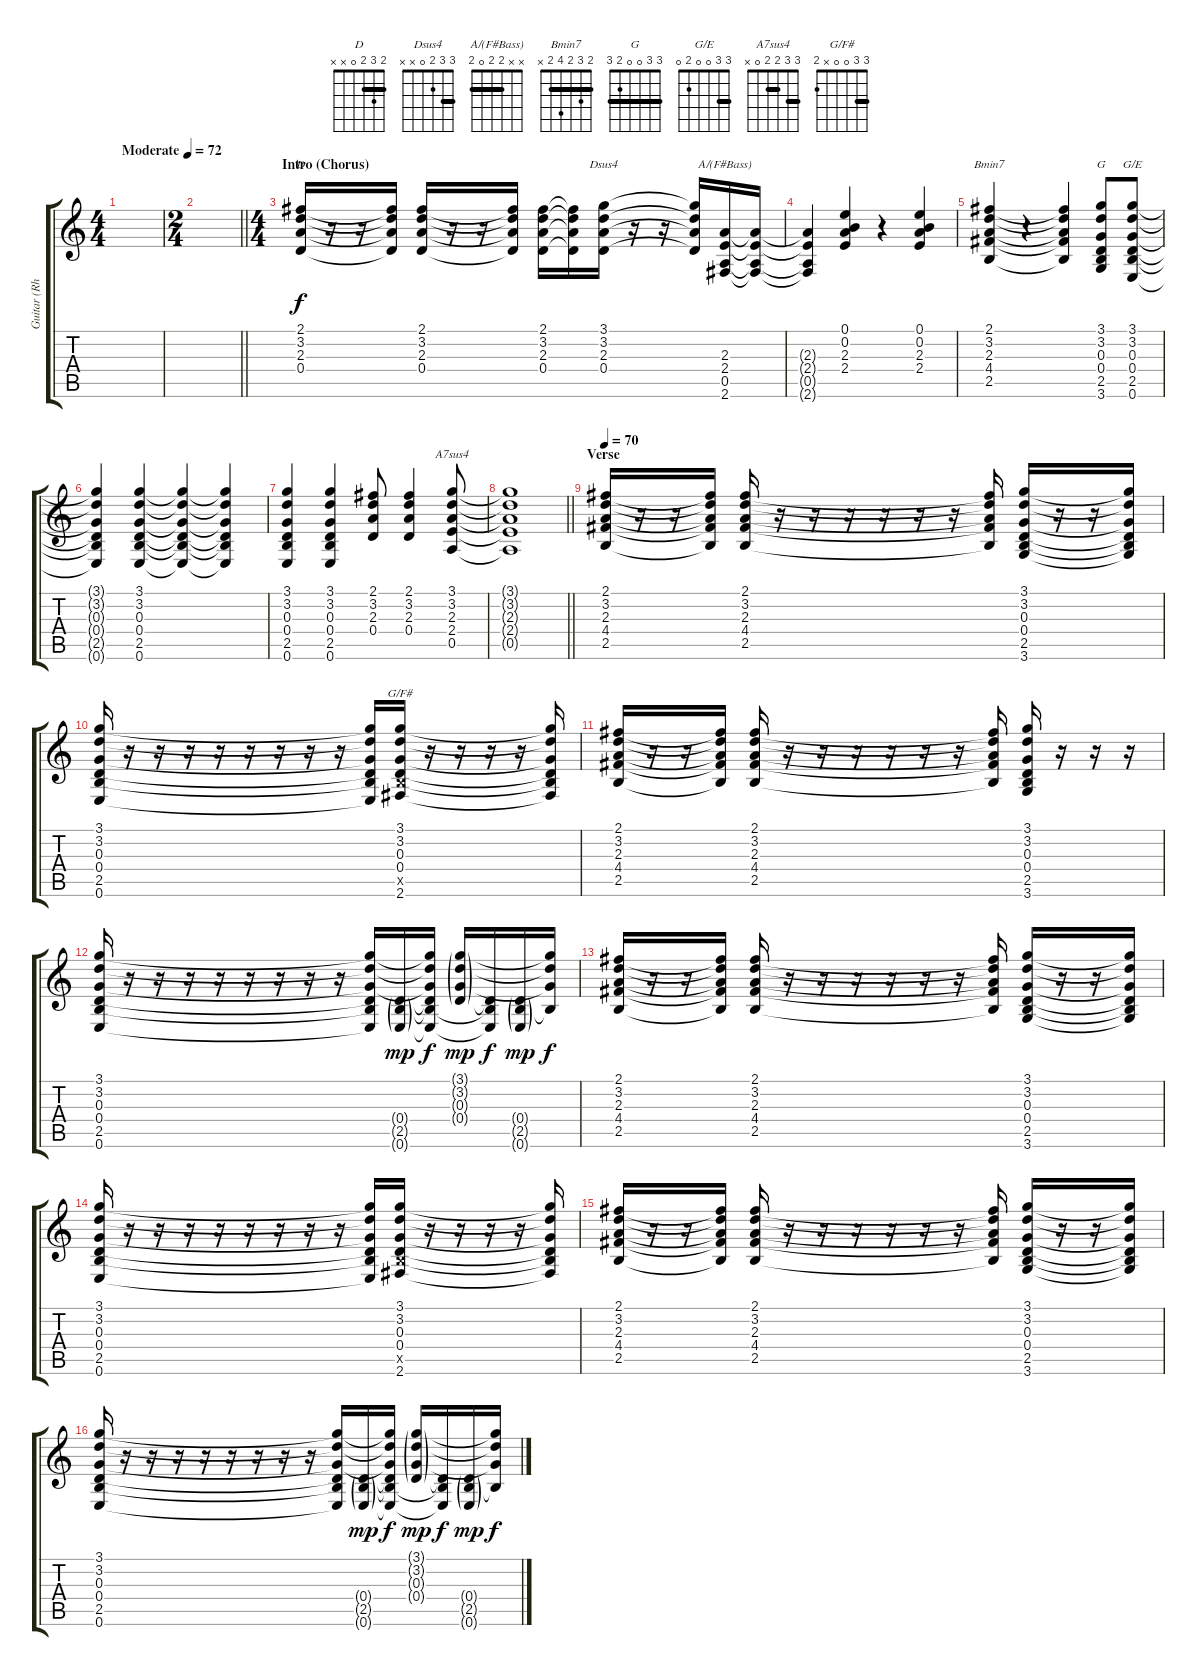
\track ("Guitar (Rhythm)" "Guitar (Rh") {instrument acousticguitarsteel}
\staff {score tabs}
\tuning (E4 B3 G3 D3 A2 E2) {hide}
\chord ("D" 2 3 2 0 x x) {barre 2}
\chord ("Dsus4" 3 3 2 0 x x) {barre 3}
\chord ("A/(F#Bass)" x x 2 2 0 2) {barre 2}
\chord ("Bmin7" 2 3 2 4 2 x) {barre 2}
\chord ("G" 3 3 0 0 2 3) {barre 3}
\chord ("G/E" 3 3 0 0 2 0) {barre 3}
\chord ("A7sus4" 3 3 2 2 0 x) {barre (2 3)}
\chord ("G/F#" 3 3 0 0 x 2) {barre 3}
\ts (4 4)
\tempo (72 "Moderate")
\clef g2
\ks c
|
\ts (2 4)
\barLineRight lightlight
|
\ts (4 4)
\section ("" "Intro (Chorus)")
(2.1 3.2 2.3 0.4).16{ch "D"} r.16 r.16 (2.1{t} 3.2{t} 2.3{t} 0.4{t}).16 (2.1 3.2 2.3 0.4).16 r.16 r.16 (2.1{t} 3.2{t} 2.3{t} 0.4{t}).16 (2.1 3.2 2.3 0.4).16 (2.1{t} 3.2{t} 2.3{t} 0.4{t}).16 (3.1 3.2 2.3 0.4).16{ch "Dsus4"} r.16 r.16 (3.1{t} 3.2{t} 2.3{t} 0.4{t}).16 (2.3 2.4 0.5 2.6).16{ch "A/(F#Bass)"} (2.3{t} 2.4{t} 0.5{t} 2.6{t}).16 |
(2.3{t} 2.4{t} 0.5{t} 2.6{t}).4 (0.1 0.2 2.3 2.4).4 r.4 (0.1 0.2 2.3 2.4).4 |
(2.1 3.2 2.3 4.4 2.5).4{ch "Bmin7"} r.4 (2.1{t} 3.2{t} 2.3{t} 4.4{t} 2.5{t}).4 (3.1 3.2 0.3 0.4 2.5 3.6).8{ch "G"} (3.1 3.2 0.3 0.4 2.5 0.6).8{ch "G/E"} |
(3.1{t} 3.2{t} 0.3{t} 0.4{t} 2.5{t} 0.6{t}).4 (3.1 3.2 0.3 0.4 2.5 0.6).4 (3.1{t} 3.2{t} 0.3{t} 0.4{t} 2.5{t} 0.6{t}).4 (3.1{t} 3.2{t} 0.3{t} 0.4{t} 2.5{t} 0.6{t}).4 |
(3.1 3.2 0.3 0.4 2.5 0.6).4 (3.1 3.2 0.3 0.4 2.5 0.6).4 (2.1 3.2 2.3 0.4).8 (2.1 3.2 2.3 0.4).4 (3.1 3.2 2.3 2.4 0.5).8{ch "A7sus4"} |
\barLineRight lightlight
(3.1{t} 3.2{t} 2.3{t} 2.4{t} 0.5{t}).1 |
\section ("" "Verse")
\tempo 70
(2.1 3.2 2.3 4.4 2.5).16 r.16 r.16 (2.1{t} 3.2{t} 2.3{t} 4.4{t} 2.5{t}).16 (2.1 3.2 2.3 4.4 2.5).16 r.16 r.16 r.16 r.16 r.16 r.16 (2.1{t} 3.2{t} 2.3{t} 4.4{t} 2.5{t}).16 (3.1 3.2 0.3 0.4 2.5 3.6).16 r.16 r.16 (3.1{t} 3.2{t} 0.3{t} 0.4{t} 2.5{t} 3.6{t}).16 |
(3.1 3.2 0.3 0.4 2.5 0.6).16 r.16 r.16 r.16 r.16 r.16 r.16 r.16 r.16 (3.1{t} 3.2{t} 0.3{t} 0.4{t} 2.5{t} 0.6{t}).16 (3.1 3.2 0.3 0.4 2.5{x} 2.6).16{ch "G/F#"} r.16 r.16 r.16 r.16 (3.1{t} 3.2{t} 0.3{t} 0.4{t} 2.5{t} 2.6{t}).16 |
(2.1 3.2 2.3 4.4 2.5).16 r.16 r.16 (2.1{t} 3.2{t} 2.3{t} 4.4{t} 2.5{t}).16 (2.1 3.2 2.3 4.4 2.5).16 r.16 r.16 r.16 r.16 r.16 r.16 (2.1{t} 3.2{t} 2.3{t} 4.4{t} 2.5{t}).16 (3.1 3.2 0.3 0.4 2.5 3.6).16 r.16 r.16 r.16 |
(3.1 3.2 0.3 0.4 2.5 0.6).16 r.16 r.16 r.16 r.16 r.16 r.16 r.16 r.16 (3.1{t} 3.2{t} 0.3{t} 0.4{t} 2.5{t} 0.6{t}).16 (0.4{g} 2.5{g} 0.6{g}).16{dy mp} (3.1{t} 3.2{t} 0.3{t} 0.4{t} 2.5{t} 0.6{t}).16{dy f} (3.1{g} 3.2{g} 0.3{g} 0.4{g}).16{dy mp} (0.4{t} 2.5{t} 0.6{t}).16{dy f} (0.4{g} 2.5{g} 0.6{g}).16{dy mp} (3.1{t} 3.2{t} 0.3{t} 2.5{t}).16{dy f} |
(2.1 3.2 2.3 4.4 2.5).16 r.16 r.16 (2.1{t} 3.2{t} 2.3{t} 4.4{t} 2.5{t}).16 (2.1 3.2 2.3 4.4 2.5).16 r.16 r.16 r.16 r.16 r.16 r.16 (2.1{t} 3.2{t} 2.3{t} 4.4{t} 2.5{t}).16 (3.1 3.2 0.3 0.4 2.5 3.6).16 r.16 r.16 (3.1{t} 3.2{t} 0.3{t} 0.4{t} 2.5{t} 3.6{t}).16 |
(3.1 3.2 0.3 0.4 2.5 0.6).16 r.16 r.16 r.16 r.16 r.16 r.16 r.16 r.16 (3.1{t} 3.2{t} 0.3{t} 0.4{t} 2.5{t} 0.6{t}).16 (3.1 3.2 0.3 0.4 2.5{x} 2.6).16 r.16 r.16 r.16 r.16 (3.1{t} 3.2{t} 0.3{t} 0.4{t} 2.5{t} 2.6{t}).16 |
(2.1 3.2 2.3 4.4 2.5).16 r.16 r.16 (2.1{t} 3.2{t} 2.3{t} 4.4{t} 2.5{t}).16 (2.1 3.2 2.3 4.4 2.5).16 r.16 r.16 r.16 r.16 r.16 r.16 (2.1{t} 3.2{t} 2.3{t} 4.4{t} 2.5{t}).16 (3.1 3.2 0.3 0.4 2.5 3.6).16 r.16 r.16 (3.1{t} 3.2{t} 0.3{t} 0.4{t} 2.5{t} 3.6{t}).16 |
(3.1 3.2 0.3 0.4 2.5 0.6).16 r.16 r.16 r.16 r.16 r.16 r.16 r.16 r.16 (3.1{t} 3.2{t} 0.3{t} 0.4{t} 2.5{t} 0.6{t}).16 (0.4{g} 2.5{g} 0.6{g}).16{dy mp} (3.1{t} 3.2{t} 0.3{t} 0.4{t} 2.5{t} 0.6{t}).16{dy f} (3.1{g} 3.2{g} 0.3{g} 0.4{g}).16{dy mp} (0.4{t} 2.5{t} 0.6{t}).16{dy f} (0.4{g} 2.5{g} 0.6{g}).16{dy mp} (3.1{t} 3.2{t} 0.3{t} 2.5{t}).16{dy f}
